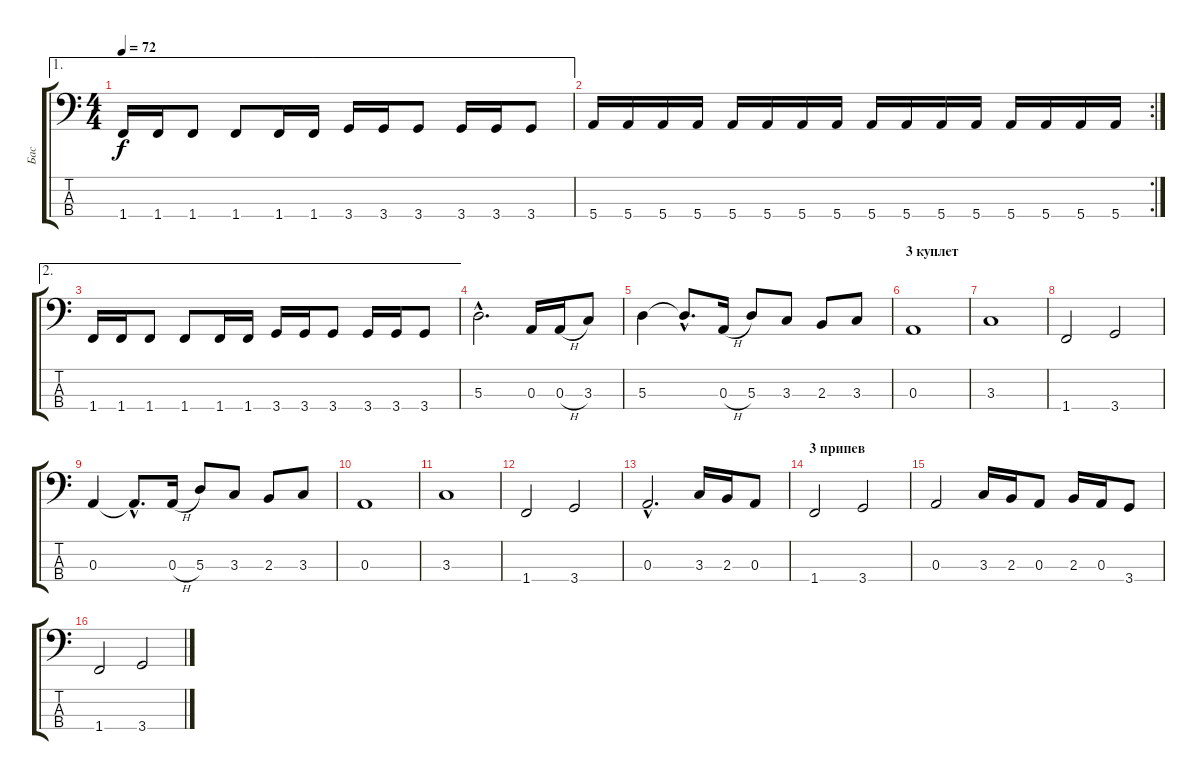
\track ("Бас" "Бас") {instrument electricbassfinger}
\staff {score tabs}
\tuning (G2 D2 A1 E1) {hide}
\ae 1
\ts (4 4)
\tempo 72
\clef f4
\ks c
1.4.16{dy f} 1.4.16 1.4.8 1.4.8 1.4.16 1.4.16 3.4.16 3.4.16 3.4.8 3.4.16 3.4.16 3.4.8 |
\rc 2
5.4.16 5.4.16 5.4.16 5.4.16 5.4.16 5.4.16 5.4.16 5.4.16 5.4.16 5.4.16 5.4.16 5.4.16 5.4.16 5.4.16 5.4.16 5.4.16 |
\ae 2
1.4.16 1.4.16 1.4.8 1.4.8 1.4.16 1.4.16 3.4.16 3.4.16 3.4.8 3.4.16 3.4.16 3.4.8 |
5.3{hac}.2{d} 0.3.16 0.3{h}.16 3.3.8 |
5.3.4 5.3{hac t}.8{d} 0.3{h}.16 5.3.8 3.3.8 2.3.8 3.3.8 |
\section ("" "3 куплет")
0.3.1 |
3.3.1 |
1.4.2 3.4.2 |
0.3.4 0.3{hac t}.8{d} 0.3{h}.16 5.3.8 3.3.8 2.3.8 3.3.8 |
0.3.1 |
3.3.1 |
1.4.2 3.4.2 |
0.3{hac}.2{d} 3.3.16 2.3.16 0.3.8 |
\section ("" "3 припев")
1.4.2 3.4.2 |
0.3.2 3.3.16 2.3.16 0.3.8 2.3.16 0.3.16 3.4.8 |
1.4.2 3.4.2
